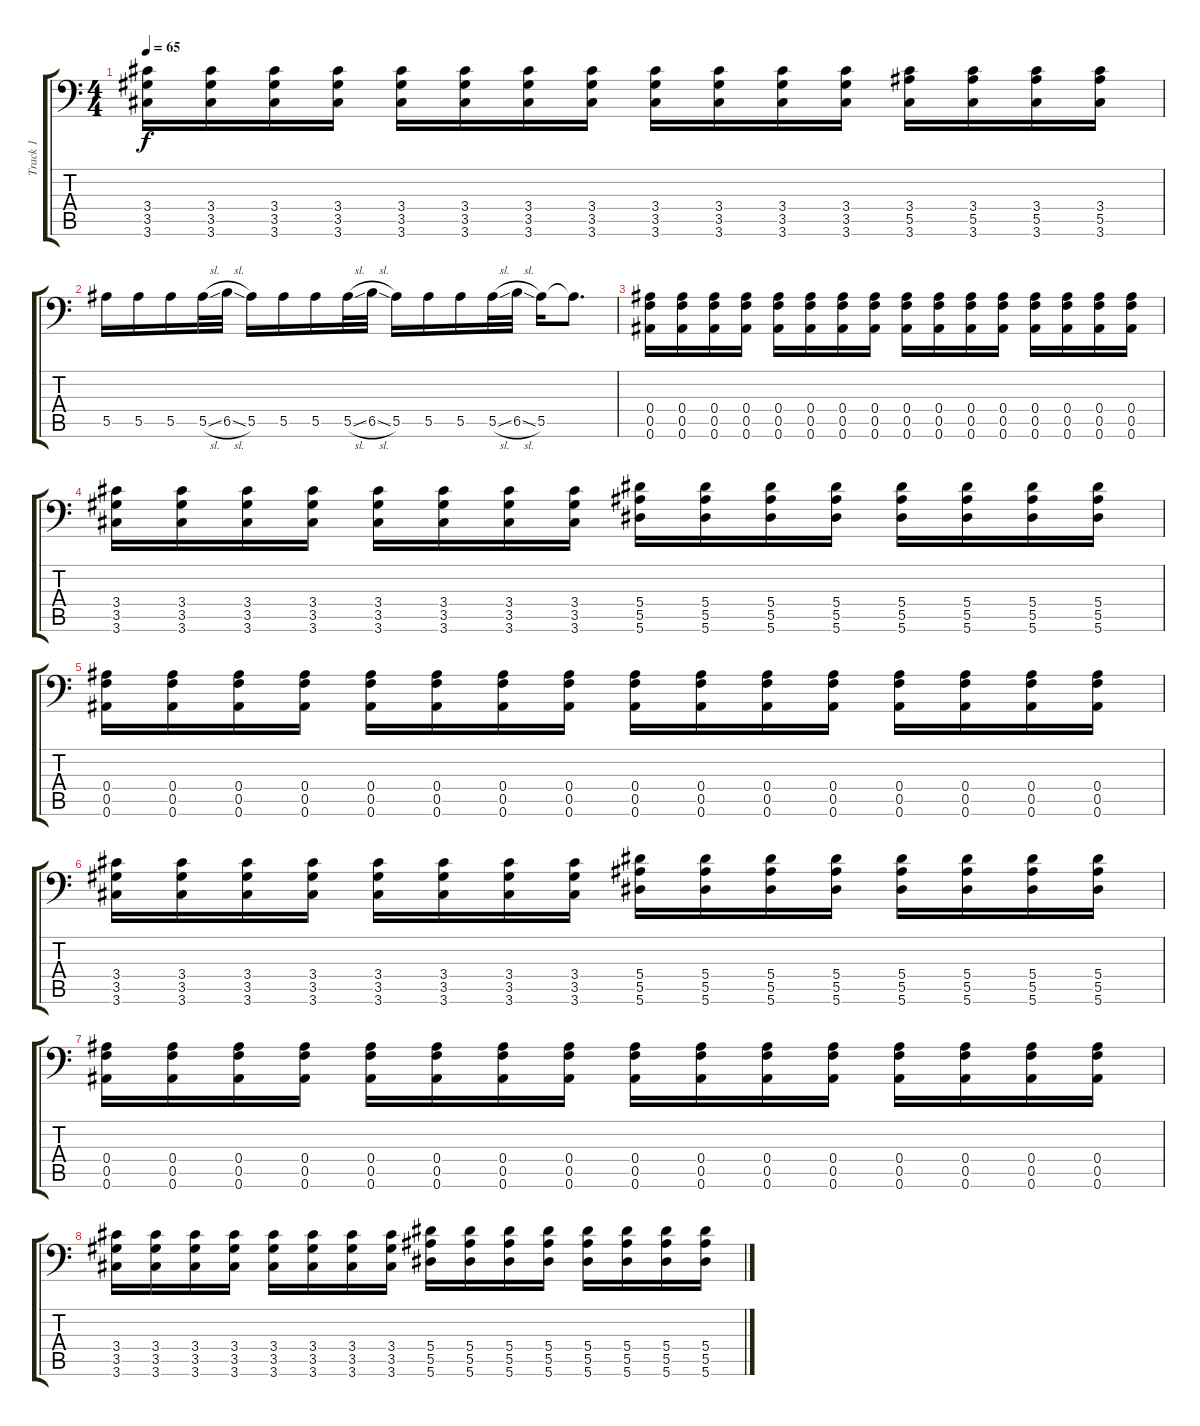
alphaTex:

\track ("Track 1" "Track 1") {instrument distortionguitar}
\staff {score tabs}
\tuning (C4 G3 Eb3 Bb2 F2 Bb1) {hide}
\ts (4 4)
\tempo 65
\clef f4
\ks c
(3.4 3.5 3.6).16{dy f} (3.4 3.5 3.6).16 (3.4 3.5 3.6).16 (3.4 3.5 3.6).16 (3.4 3.5 3.6).16 (3.4 3.5 3.6).16 (3.4 3.5 3.6).16 (3.4 3.5 3.6).16 (3.4 3.5 3.6).16 (3.4 3.5 3.6).16 (3.4 3.5 3.6).16 (3.4 3.5 3.6).16 (3.4 5.5 3.6).16 (3.4 5.5 3.6).16 (3.4 5.5 3.6).16 (3.4 5.5 3.6).16 |
5.5.16 5.5.16 5.5.16 5.5{sl}.32 6.5{sl}.32 5.5.16 5.5.16 5.5.16 5.5{sl}.32 6.5{sl}.32 5.5.16 5.5.16 5.5.16 5.5{sl}.32 6.5{sl}.32 5.5.16 5.5{t}.8{d} |
(0.4 0.5 0.6).16 (0.4 0.5 0.6).16 (0.4 0.5 0.6).16 (0.4 0.5 0.6).16 (0.4 0.5 0.6).16 (0.4 0.5 0.6).16 (0.4 0.5 0.6).16 (0.4 0.5 0.6).16 (0.4 0.5 0.6).16 (0.4 0.5 0.6).16 (0.4 0.5 0.6).16 (0.4 0.5 0.6).16 (0.4 0.5 0.6).16 (0.4 0.5 0.6).16 (0.4 0.5 0.6).16 (0.4 0.5 0.6).16 |
(3.4 3.5 3.6).16 (3.4 3.5 3.6).16 (3.4 3.5 3.6).16 (3.4 3.5 3.6).16 (3.4 3.5 3.6).16 (3.4 3.5 3.6).16 (3.4 3.5 3.6).16 (3.4 3.5 3.6).16 (5.4 5.5 5.6).16 (5.4 5.5 5.6).16 (5.4 5.5 5.6).16 (5.4 5.5 5.6).16 (5.4 5.5 5.6).16 (5.4 5.5 5.6).16 (5.4 5.5 5.6).16 (5.4 5.5 5.6).16 |
(0.4 0.5 0.6).16 (0.4 0.5 0.6).16 (0.4 0.5 0.6).16 (0.4 0.5 0.6).16 (0.4 0.5 0.6).16 (0.4 0.5 0.6).16 (0.4 0.5 0.6).16 (0.4 0.5 0.6).16 (0.4 0.5 0.6).16 (0.4 0.5 0.6).16 (0.4 0.5 0.6).16 (0.4 0.5 0.6).16 (0.4 0.5 0.6).16 (0.4 0.5 0.6).16 (0.4 0.5 0.6).16 (0.4 0.5 0.6).16 |
(3.4 3.5 3.6).16 (3.4 3.5 3.6).16 (3.4 3.5 3.6).16 (3.4 3.5 3.6).16 (3.4 3.5 3.6).16 (3.4 3.5 3.6).16 (3.4 3.5 3.6).16 (3.4 3.5 3.6).16 (5.4 5.5 5.6).16 (5.4 5.5 5.6).16 (5.4 5.5 5.6).16 (5.4 5.5 5.6).16 (5.4 5.5 5.6).16 (5.4 5.5 5.6).16 (5.4 5.5 5.6).16 (5.4 5.5 5.6).16 |
(0.4 0.5 0.6).16 (0.4 0.5 0.6).16 (0.4 0.5 0.6).16 (0.4 0.5 0.6).16 (0.4 0.5 0.6).16 (0.4 0.5 0.6).16 (0.4 0.5 0.6).16 (0.4 0.5 0.6).16 (0.4 0.5 0.6).16 (0.4 0.5 0.6).16 (0.4 0.5 0.6).16 (0.4 0.5 0.6).16 (0.4 0.5 0.6).16 (0.4 0.5 0.6).16 (0.4 0.5 0.6).16 (0.4 0.5 0.6).16 |
(3.4 3.5 3.6).16 (3.4 3.5 3.6).16 (3.4 3.5 3.6).16 (3.4 3.5 3.6).16 (3.4 3.5 3.6).16 (3.4 3.5 3.6).16 (3.4 3.5 3.6).16 (3.4 3.5 3.6).16 (5.4 5.5 5.6).16 (5.4 5.5 5.6).16 (5.4 5.5 5.6).16 (5.4 5.5 5.6).16 (5.4 5.5 5.6).16 (5.4 5.5 5.6).16 (5.4 5.5 5.6).16 (5.4 5.5 5.6).16
